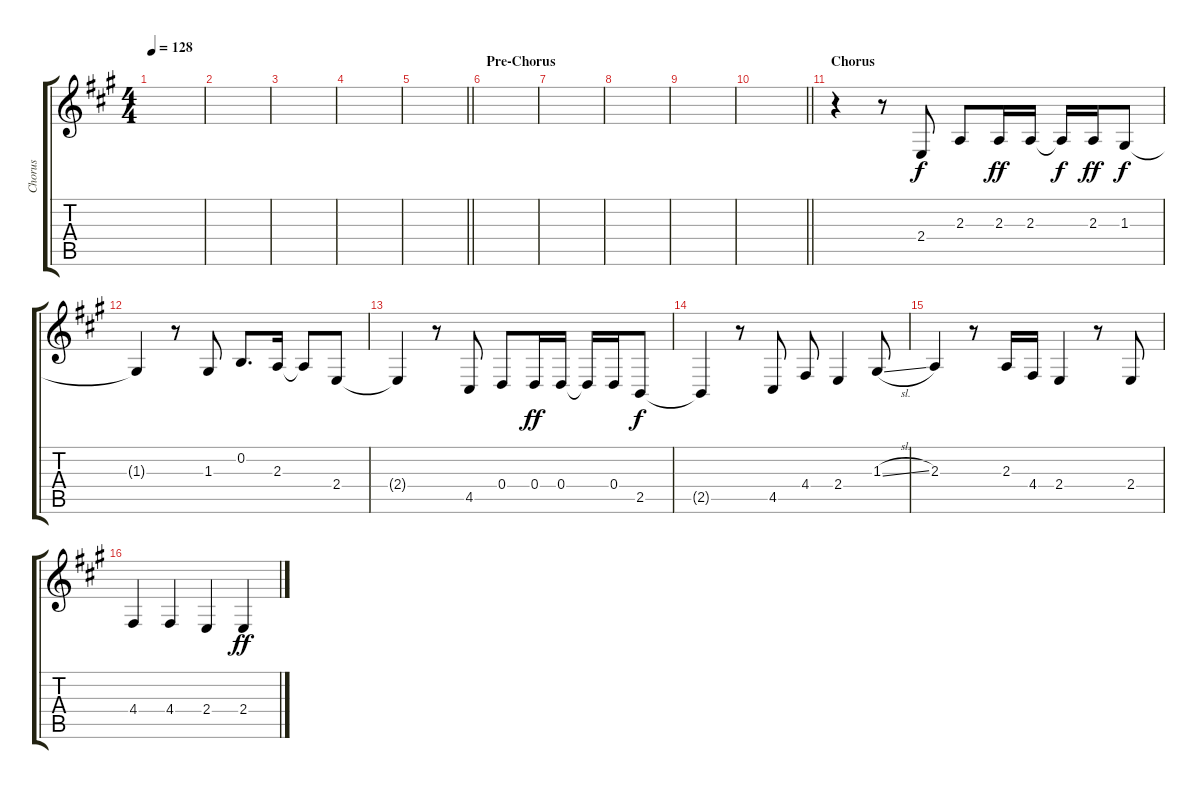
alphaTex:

\track ("Chorus" "Chorus") {instrument tenorsax}
\staff {score tabs}
\tuning (E4 B3 G3 D3 A2 E2) {hide}
\ts (4 4)
\tempo 128
\clef g2
\ks a
|
|
|
|
\barLineRight lightlight
|
\section ("" "Pre-Chorus")
|
|
|
|
\barLineRight lightlight
|
\section ("" "Chorus")
r.4 r.8 2.4.8 2.3.8 2.3.16{dy ff} 2.3.16 2.3{t}.16{dy f} 2.3.16{dy ff} 1.3.8{dy f} |
1.3{t}.4 r.8 1.3.8 0.2.8{d} 2.3.16 2.3{t}.8 2.4.8 |
2.4{t}.4 r.8 4.5.8 0.4.8 0.4.16{dy ff} 0.4.16 0.4{t}.16 0.4.16 2.5.8{dy f} |
2.5{t}.4 r.8 4.5.8 4.4.8 2.4.4 1.3{sl}.8 |
2.3.4 r.8 2.3.16 4.4.16 2.4.4 r.8 2.4.8 |
4.4.4 4.4.4 2.4.4 2.4.4{dy ff}
